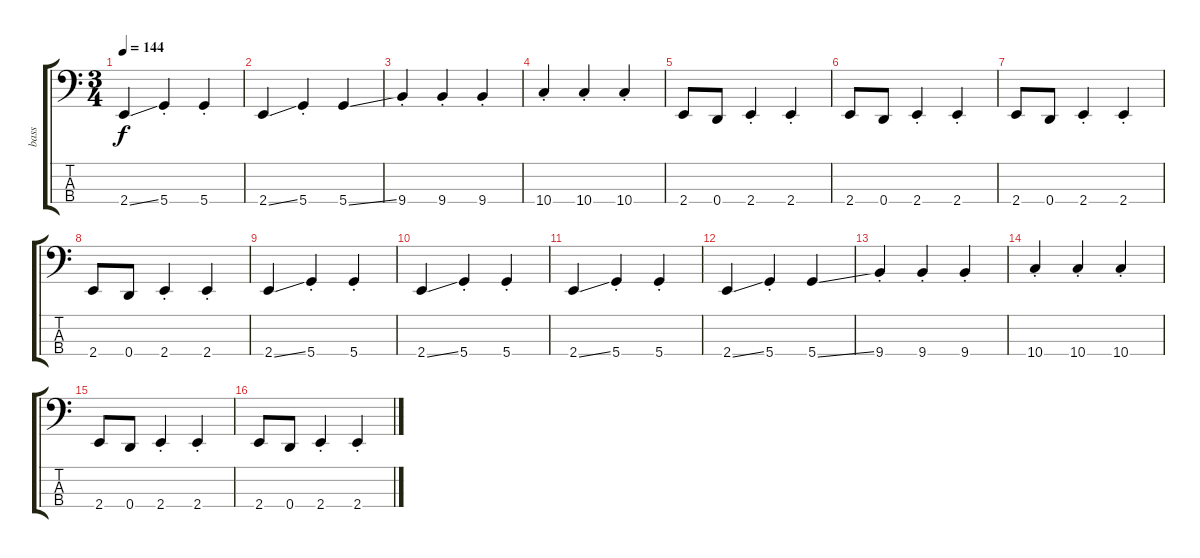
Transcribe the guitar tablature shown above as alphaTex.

\track ("bass" "bass") {instrument electricbasspick}
\staff {score tabs}
\tuning (G2 D2 A1 D1) {hide}
\ts (3 4)
\tempo 144
\clef f4
\ks c
2.4{ss}.4{dy f} 5.4{st}.4 5.4{st}.4 |
2.4{ss}.4 5.4{st}.4 5.4{ss}.4 |
9.4{st}.4 9.4{st}.4 9.4{st}.4 |
10.4{st}.4 10.4{st}.4 10.4{st}.4 |
2.4.8 0.4.8 2.4{st}.4 2.4{st}.4 |
2.4.8 0.4.8 2.4{st}.4 2.4{st}.4 |
2.4.8 0.4.8 2.4{st}.4 2.4{st}.4 |
2.4.8 0.4.8 2.4{st}.4 2.4{st}.4 |
2.4{ss}.4 5.4{st}.4 5.4{st}.4 |
2.4{ss}.4 5.4{st}.4 5.4{st}.4 |
2.4{ss}.4 5.4{st}.4 5.4{st}.4 |
2.4{ss}.4 5.4{st}.4 5.4{ss}.4 |
9.4{st}.4 9.4{st}.4 9.4{st}.4 |
10.4{st}.4 10.4{st}.4 10.4{st}.4 |
2.4.8 0.4.8 2.4{st}.4 2.4{st}.4 |
2.4.8 0.4.8 2.4{st}.4 2.4{st}.4
